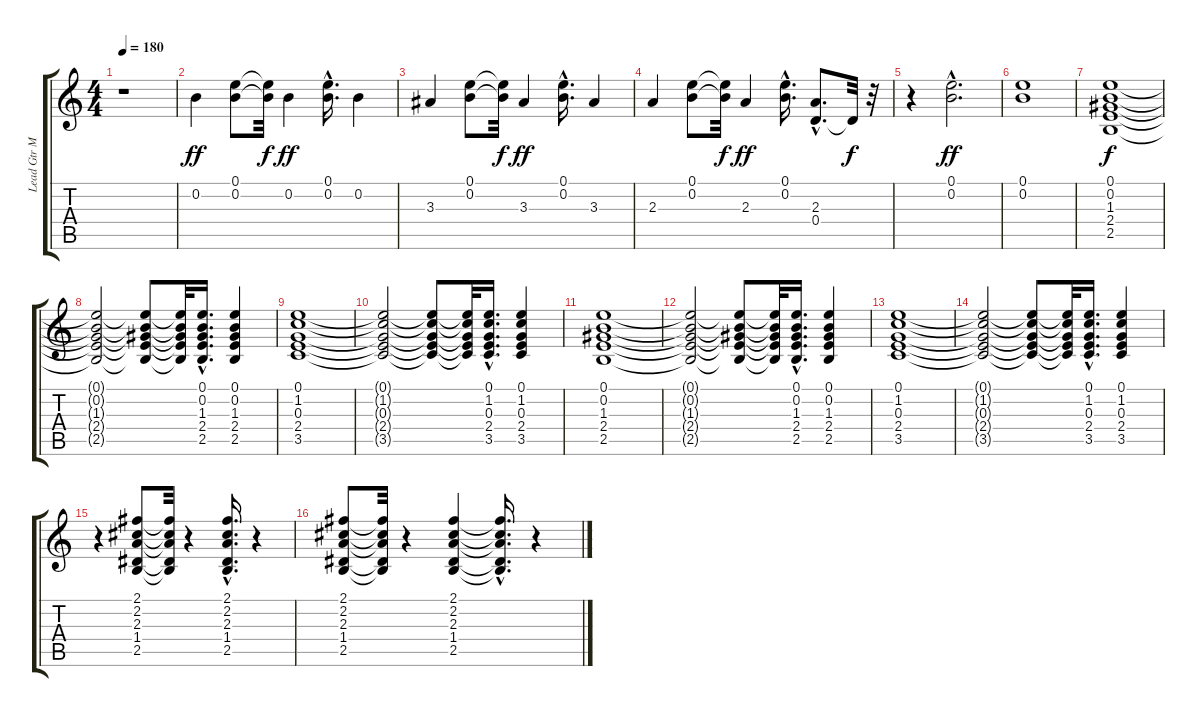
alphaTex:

\track ("Lead Gtr Muted" "Lead Gtr M") {instrument electricguitarmuted}
\staff {score tabs}
\tuning (E4 B3 G3 D3 A2 E2) {hide}
\ts (4 4)
\tempo 180
\clef g2
\ks c
r.1{dy ff instrument electricguitarmuted} |
0.2.4 (0.1 0.2).8 (0.1{t} 0.2{t}).32{dy f} 0.2.4{dy ff} (0.1 0.2{hac}).16{d} 0.2.4 |
3.3.4 (0.1 0.2).8 (0.1{t} 0.2{t}).32{dy f} 3.3.4{dy ff} (0.1 0.2{hac}).16{d} 3.3.4 |
2.3.4 (0.1 0.2).8 (0.1{t} 0.2{t}).32{dy f} 2.3.4{dy ff} (0.1 0.2{hac}).16{d} (2.3 0.4{hac}).8{d} 0.4{t}.32{dy f} r.32 |
r.4 (0.1{hac} 0.2{hac}).2{d dy ff} |
(0.1 0.2).1 |
(0.1 0.2 1.3 2.4 2.5).1{dy f} |
(0.1{t} 0.2{t} 1.3{t} 2.4{t} 2.5{t}).2 (0.1{t} 0.2{t} 1.3{t} 2.4{t} 2.5{t}).8 (0.1{t} 0.2{t} 1.3{t} 2.4{t} 2.5{t}).32 (0.1{hac} 0.2{hac} 1.3{hac} 2.4{hac} 2.5{hac}).16{d} (0.1 0.2 1.3 2.4 2.5).4 |
(0.1 1.2 0.3 2.4 3.5).1 |
(0.1{t} 1.2{t} 0.3{t} 2.4{t} 3.5{t}).2 (0.1{t} 1.2{t} 0.3{t} 2.4{t} 3.5{t}).8 (0.1{t} 1.2{t} 0.3{t} 2.4{t} 3.5{t}).32 (0.1{hac} 1.2{hac} 0.3{hac} 2.4{hac} 3.5{hac}).16{d} (0.1 1.2 0.3 2.4 3.5).4 |
(0.1 0.2 1.3 2.4 2.5).1 |
(0.1{t} 0.2{t} 1.3{t} 2.4{t} 2.5{t}).2 (0.1{t} 0.2{t} 1.3{t} 2.4{t} 2.5{t}).8 (0.1{t} 0.2{t} 1.3{t} 2.4{t} 2.5{t}).32 (0.1{hac} 0.2{hac} 1.3{hac} 2.4{hac} 2.5{hac}).16{d} (0.1 0.2 1.3 2.4 2.5).4 |
(0.1 1.2 0.3 2.4 3.5).1 |
(0.1{t} 1.2{t} 0.3{t} 2.4{t} 3.5{t}).2 (0.1{t} 1.2{t} 0.3{t} 2.4{t} 3.5{t}).8 (0.1{t} 1.2{t} 0.3{t} 2.4{t} 3.5{t}).32 (0.1{hac} 1.2{hac} 0.3{hac} 2.4{hac} 3.5{hac}).16{d} (0.1 1.2 0.3 2.4 3.5).4 |
r.4 (2.1 2.2 2.3 1.4 2.5).8 (2.1{t} 2.2{t} 2.3{t} 1.4{t} 2.5{t}).32 r.4 (2.1{hac} 2.2{hac} 2.3{hac} 1.4{hac} 2.5{hac}).16{d} r.4 |
(2.1 2.2 2.3 1.4 2.5).8 (2.1{t} 2.2{t} 2.3{t} 1.4{t} 2.5{t}).32 r.4 (2.1 2.2 2.3 1.4 2.5).4 (2.1{hac t} 2.2{hac t} 2.3{hac t} 1.4{hac t} 2.5{hac t}).16{d} r.4
